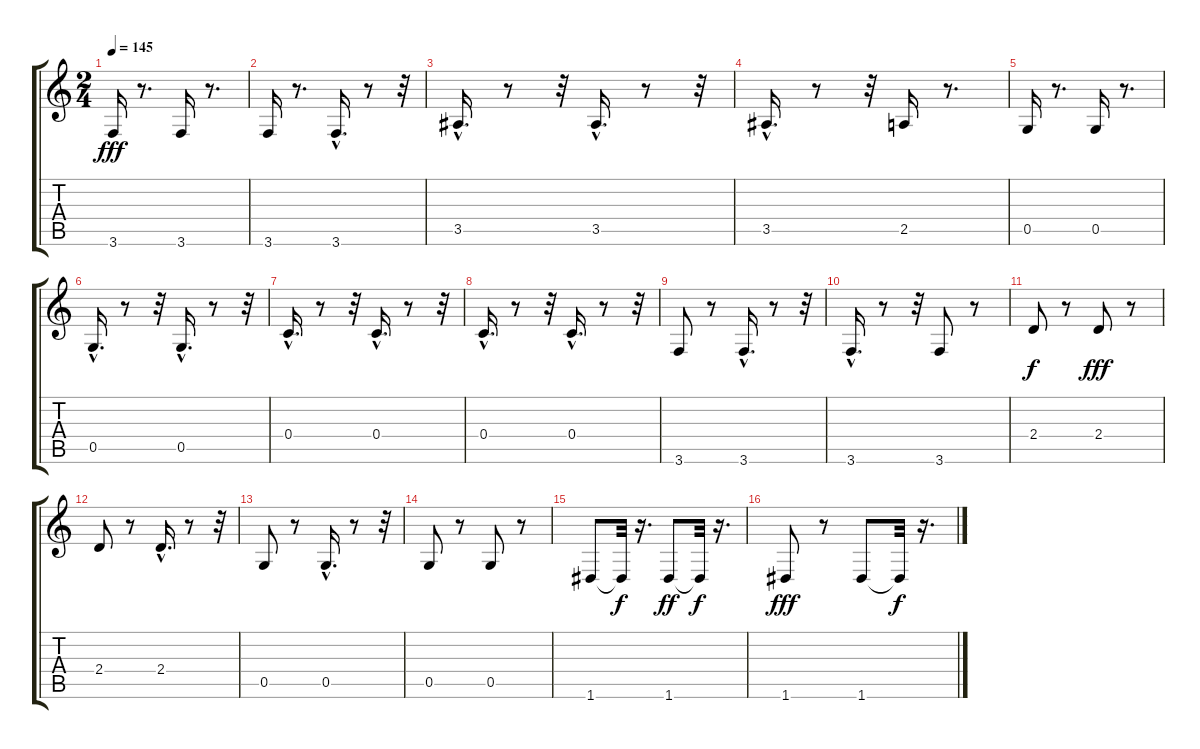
\track "" {instrument fretlessbass}
\staff {score tabs}
\tuning (D4 A3 F3 C3 G2 D2) {hide}
\ts (2 4)
\tempo 145
\clef g2
\ks c
3.6.16{dy fff} r.8{d} 3.6.16 r.8{d} |
3.6.16 r.8{d} 3.6{hac}.16{d} r.8 r.32 |
3.5{hac}.16{d} r.8 r.32 3.5{hac}.16{d} r.8 r.32 |
3.5{hac}.16{d} r.8 r.32 2.5.16 r.8{d} |
0.5.16 r.8{d} 0.5.16 r.8{d} |
0.5{hac}.16{d} r.8 r.32 0.5{hac}.16{d} r.8 r.32 |
0.4{hac}.16{d} r.8 r.32 0.4{hac}.16{d} r.8 r.32 |
0.4{hac}.16{d} r.8 r.32 0.4{hac}.16{d} r.8 r.32 |
3.6.8 r.8 3.6{hac}.16{d} r.8 r.32 |
3.6{hac}.16{d} r.8 r.32 3.6.8 r.8 |
2.4.8{dy f} r.8 2.4.8{dy fff} r.8 |
2.4.8 r.8 2.4{hac}.16{d} r.8 r.32 |
0.5.8 r.8 0.5{hac}.16{d} r.8 r.32 |
0.5.8 r.8 0.5.8 r.8 |
1.6.8 1.6{t}.32{dy f} r.16{d} 1.6.8{dy ff} 1.6{t}.32{dy f} r.16{d} |
1.6.8{dy fff} r.8 1.6.8 1.6{t}.32{dy f} r.16{d}
